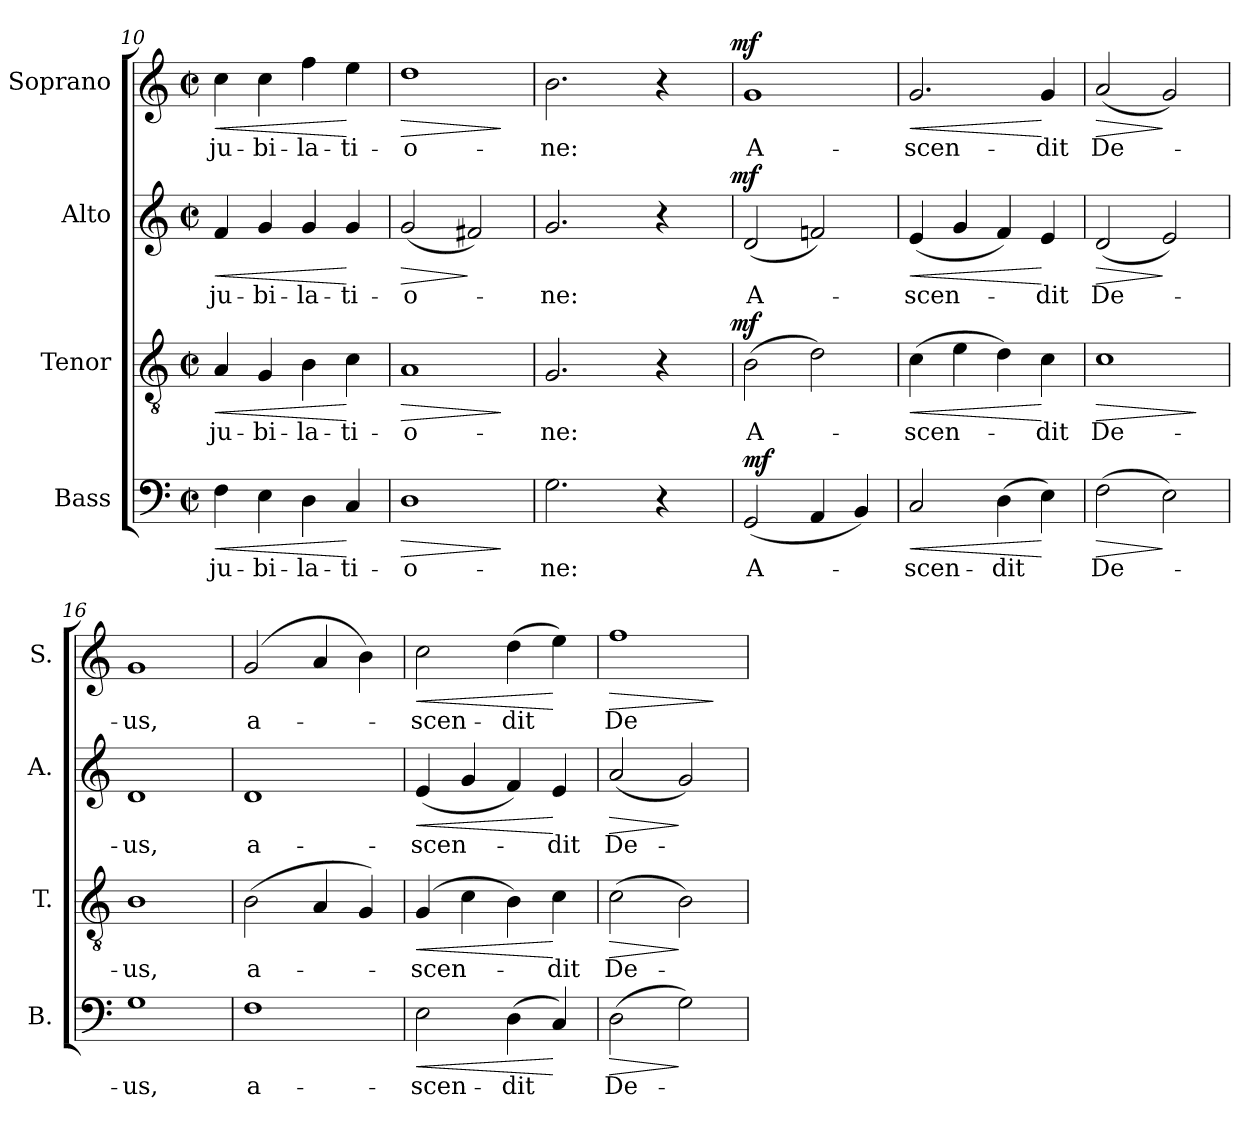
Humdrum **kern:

**kern	**text	**dynam	**kern	**text	**dynam	**kern	**text	**dynam	**kern	**text	**dynam
*part4	*part4	*part4	*part3	*part3	*part3	*part2	*part2	*part2	*part1	*part1	*part1
*staff4	*staff4	*staff4	*staff3	*staff3	*staff3	*staff2	*staff2	*staff2	*staff1	*staff1	*staff1
*I"Bass	*	*	*I"Tenor	*	*	*I"Alto	*	*	*I"Soprano	*	*
*I'B.	*	*	*I'T.	*	*	*I'A.	*	*	*I'S.	*	*
*clefF4	*	*	*clefGv2	*	*	*clefG2	*	*	*clefG2	*	*
*	*	*	*ITrd7c12	*	*	*	*	*	*	*	*
*k[]	*	*	*k[]	*	*	*k[]	*	*	*k[]	*	*
*C:	*	*	*C:	*	*	*C:	*	*	*C:	*	*
*M2/2	*	*	*M2/2	*	*	*M2/2	*	*	*M2/2	*	*
*met(c|)	*	*	*met(c|)	*	*	*met(c|)	*	*	*met(c|)	*	*
=10	=10	=10	=10	=10	=10	=10	=10	=10	=10	=10	=10
!	!LO:LY:b:color=#000000	!LO:HP:b	!	!	!	!	!	!	!	!	!
!	!	!	!	!LO:LY:b:color=#000000	!LO:HP:b	!	!	!	!	!	!
!	!	!	!	!	!	!	!LO:LY:b:color=#000000	!LO:HP:b	!	!	!
!	!	!	!	!	!	!	!	!	!	!LO:LY:b:color=#000000	!LO:HP:b
4Fi\	ju-	<	4AAi/	ju-	<	4fi/	ju-	<	4cci\	ju-	<
!	!LO:LY:b:color=#000000	!	!	!	!	!	!	!	!	!	!
!	!	!	!	!LO:LY:b:color=#000000	!	!	!	!	!	!	!
!	!	!	!	!	!	!	!LO:LY:b:color=#000000	!	!	!	!
!	!	!	!	!	!	!	!	!	!	!LO:LY:b:color=#000000	!
4Ei\	-bi-	.	4GGi/	-bi-	.	4gi/	-bi-	.	4cci\	-bi-	.
!	!LO:LY:b:color=#000000	!	!	!	!	!	!	!	!	!	!
!	!	!	!	!LO:LY:b:color=#000000	!	!	!	!	!	!	!
!	!	!	!	!	!	!	!LO:LY:b:color=#000000	!	!	!	!
!	!	!	!	!	!	!	!	!	!	!LO:LY:b:color=#000000	!
4Di\	-la-	.	4BBi\	-la-	.	4gi/	-la-	.	4ffi\	-la-	.
!	!LO:LY:b:color=#000000	!	!	!	!	!	!	!	!	!	!
!	!	!	!	!LO:LY:b:color=#000000	!	!	!	!	!	!	!
!	!	!	!	!	!	!	!LO:LY:b:color=#000000	!	!	!	!
!	!	!	!	!	!	!	!	!	!	!LO:LY:b:color=#000000	!
4Ci/	-ti-	[	4Ci\	-ti-	[	4gi/	-ti-	[	4eei\	-ti-	[
!!LO:LB:g=z
=11	=11	=11	=11	=11	=11	=11	=11	=11	=11	=11	=11
!	!LO:LY:b:color=#000000	!LO:HP:b	!	!	!	!	!	!	!	!	!
!	!	!	!	!LO:LY:b:color=#000000	!LO:HP:b	!	!	!	!	!	!
!	!	!	!	!	!	!	!LO:LY:b:color=#000000	!LO:HP:b	!	!	!
!	!	!	!	!	!	!	!	!	!	!LO:LY:b:color=#000000	!LO:HP:b
1Di	-o-	>	1AAi	-o-	>	(2gi/	-o-	>	1ddi	-o-	>
.	.	.	.	.	.	2f#Xi/)	.	]	.	.	.
.	.	]	.	.	]	.	.	.	.	.	]
=12	=12	=12	=12	=12	=12	=12	=12	=12	=12	=12	=12
!	!LO:LY:b:color=#000000	!	!	!	!	!	!	!	!	!	!
!	!	!	!	!LO:LY:b:color=#000000	!	!	!	!	!	!	!
!	!	!	!	!	!	!	!LO:LY:b:color=#000000	!	!	!	!
!	!	!	!	!	!	!	!	!	!	!LO:LY:b:color=#000000	!
*	*	*	*^	*	*	*^	*	*	*^	*	*
2.Gi\	-ne:	.	2.GGi/	2ryy	-ne:	.	2.gi/	2ryy	-ne:	.	2.bi\	2ryy	-ne:	.
.	.	.	.	4ryy	.	.	.	4ryy	.	.	.	4ryy	.	.
4r	.	.	4r	8ryy	.	.	4r	8ryy	.	.	4r	8ryy	.	.
.	.	.	.	16ryy	.	.	.	16ryy	.	.	.	16ryy	.	.
.	.	.	.	32ryy	.	.	.	32ryy	.	.	.	32ryy	.	.
.	.	.	.	64ryy	.	.	.	64ryy	.	.	.	64ryy	.	.
.	.	.	.	128...ryy	.	.	.	128...ryy	.	.	.	128...ryy	.	.
.	.	.	.	1024ryy	.	mf	.	1024ryy	.	mf	.	1024ryy	.	mf
*	*	*	*v	*v	*	*	*	*	*	*	*v	*v	*	*
*	*	*	*	*	*	*v	*v	*	*	*	*	*
=13	=13	=13	=13	=13	=13	=13	=13	=13	=13	=13	=13
*	*	*	*^	*	*	*^	*	*	*^	*	*
!	!LO:LY:b:color=#000000	!	!	!	!	!	!	!	!	!	!	!	!	!
*	*	*	*v	*v	*	*	*	*	*	*	*v	*v	*	*
*	*	*	*	*	*	*v	*v	*	*	*	*	*
*	*	*	*^	*	*	*^	*	*	*^	*	*
!	!	!	!	!	!LO:LY:b:color=#000000	!	!	!	!	!	!	!	!	!
*	*	*	*v	*v	*	*	*	*	*	*	*v	*v	*	*
*	*	*	*	*	*	*v	*v	*	*	*	*	*
*	*	*	*^	*	*	*^	*	*	*^	*	*
!	!	!	!	!	!	!	!	!	!LO:LY:b:color=#000000	!	!	!	!	!
*	*	*	*v	*v	*	*	*	*	*	*	*v	*v	*	*
*	*	*	*	*	*	*v	*v	*	*	*	*	*
*	*	*	*^	*	*	*^	*	*	*^	*	*
!	!	!	!	!	!	!	!	!	!	!	!	!	!LO:LY:b:color=#000000	!
*	*	*	*v	*v	*	*	*	*	*	*	*v	*v	*	*
*	*	*	*	*	*	*v	*v	*	*	*	*	*
(2GGi/	A-	mf	(2BBi\	A-	.	(2di/	A-	.	1gi	A-	.
4AAi/	.	.	2Di\)	.	.	2fni/)	.	.	.	.	.
4BBi/)	.	.	.	.	.	.	.	.	.	.	.
=14	=14	=14	=14	=14	=14	=14	=14	=14	=14	=14	=14
!	!LO:LY:b:color=#000000	!LO:HP:b	!	!	!	!	!	!	!	!	!
!	!	!	!	!LO:LY:b:color=#000000	!LO:HP:b	!	!	!	!	!	!
!	!	!	!	!	!	!	!LO:LY:b:color=#000000	!LO:HP:b	!	!	!
!	!	!	!	!	!	!	!	!	!	!LO:LY:b:color=#000000	!LO:HP:b
2Ci/	-scen-	<	(4Ci\	-scen-	<	(4ei/	-scen-	<	2.gi/	-scen-	<
.	.	.	4Ei\	.	.	4gi/	.	.	.	.	.
!	!LO:LY:b:color=#000000	!	!	!	!	!	!	!	!	!	!
(4Di\	-dit	.	4Di\)	.	.	4fi/)	.	.	.	.	.
!	!	!	!	!LO:LY:b:color=#000000	!	!	!	!	!	!	!
!	!	!	!	!	!	!	!LO:LY:b:color=#000000	!	!	!	!
!	!	!	!	!	!	!	!	!	!	!LO:LY:b:color=#000000	!
4Ei\)	.	[	4Ci\	-dit	[	4ei/	-dit	[	4gi/	-dit	[
=15	=15	=15	=15	=15	=15	=15	=15	=15	=15	=15	=15
!	!LO:LY:b:color=#000000	!LO:HP:b	!	!	!	!	!	!	!	!	!
!	!	!	!	!LO:LY:b:color=#000000	!LO:HP:b	!	!	!	!	!	!
!	!	!	!	!	!	!	!LO:LY:b:color=#000000	!LO:HP:b	!	!	!
!	!	!	!	!	!	!	!	!	!	!LO:LY:b:color=#000000	!LO:HP:b
(2Fi\	De-	>	1Ci	De-	>	(2di/	De-	>	(2ai/	De-	>
2Ei\)	.	]	.	.	.	2ei/)	.	]	2gi/)	.	]
.	.	.	.	.	]	.	.	.	.	.	.
=16	=16	=16	=16	=16	=16	=16	=16	=16	=16	=16	=16
!	!LO:LY:b:color=#000000	!	!	!	!	!	!	!	!	!	!
!	!	!	!	!LO:LY:b:color=#000000	!	!	!	!	!	!	!
!	!	!	!	!	!	!	!LO:LY:b:color=#000000	!	!	!	!
!	!	!	!	!	!	!	!	!	!	!LO:LY:b:color=#000000	!
1Gi	-us,	.	1BBi	-us,	.	1di	-us,	.	1gi	-us,	.
=17	=17	=17	=17	=17	=17	=17	=17	=17	=17	=17	=17
!	!LO:LY:b:color=#000000	!	!	!	!	!	!	!	!	!	!
!	!	!	!	!LO:LY:b:color=#000000	!	!	!	!	!	!	!
!	!	!	!	!	!	!	!LO:LY:b:color=#000000	!	!	!	!
!	!	!	!	!	!	!	!	!	!	!LO:LY:b:color=#000000	!
1Fi	a-	.	(2BBi\	a-	.	1di	a-	.	(2gi/	a-	.
.	.	.	4AAi/	.	.	.	.	.	4ai/	.	.
.	.	.	4GGi/)	.	.	.	.	.	4bi\)	.	.
=18	=18	=18	=18	=18	=18	=18	=18	=18	=18	=18	=18
!	!LO:LY:b:color=#000000	!LO:HP:b	!	!	!	!	!	!	!	!	!
!	!	!	!	!LO:LY:b:color=#000000	!LO:HP:b	!	!	!	!	!	!
!	!	!	!	!	!	!	!LO:LY:b:color=#000000	!LO:HP:b	!	!	!
!	!	!	!	!	!	!	!	!	!	!LO:LY:b:color=#000000	!LO:HP:b
2Ei\	-scen-	<	(4GGi/	-scen-	<	(4ei/	-scen-	<	2cci\	-scen-	<
.	.	.	4Ci\	.	.	4gi/	.	.	.	.	.
!	!LO:LY:b:color=#000000	!	!	!	!	!	!	!	!	!	!
!	!	!	!	!	!	!	!	!	!	!LO:LY:b:color=#000000	!
(4Di\	-dit	.	4BBi\)	.	.	4fi/)	.	.	(4ddi\	-dit	.
!	!	!	!	!LO:LY:b:color=#000000	!	!	!	!	!	!	!
!	!	!	!	!	!	!	!LO:LY:b:color=#000000	!	!	!	!
4Ci/)	.	[	4Ci\	-dit	[	4ei/	-dit	[	4eei\)	.	[
=19	=19	=19	=19	=19	=19	=19	=19	=19	=19	=19	=19
!	!LO:LY:b:color=#000000	!LO:HP:b	!	!	!	!	!	!	!	!	!
!	!	!	!	!LO:LY:b:color=#000000	!LO:HP:b	!	!	!	!	!	!
!	!	!	!	!	!	!	!LO:LY:b:color=#000000	!LO:HP:b	!	!	!
!	!	!	!	!	!	!	!	!	!	!LO:LY:b:color=#000000	!LO:HP:b
(2Di\	De-	>	(2Ci\	De-	>	(2ai/	De-	>	1ffi	De-	>
2Gi\)	.	]	2BBi\)	.	]	2gi/)	.	]	.	.	.
.	.	.	.	.	.	.	.	.	.	.	]
=	=	=	=	=	=	=	=	=	=	=	=
*-	*-	*-	*-	*-	*-	*-	*-	*-	*-	*-	*-
